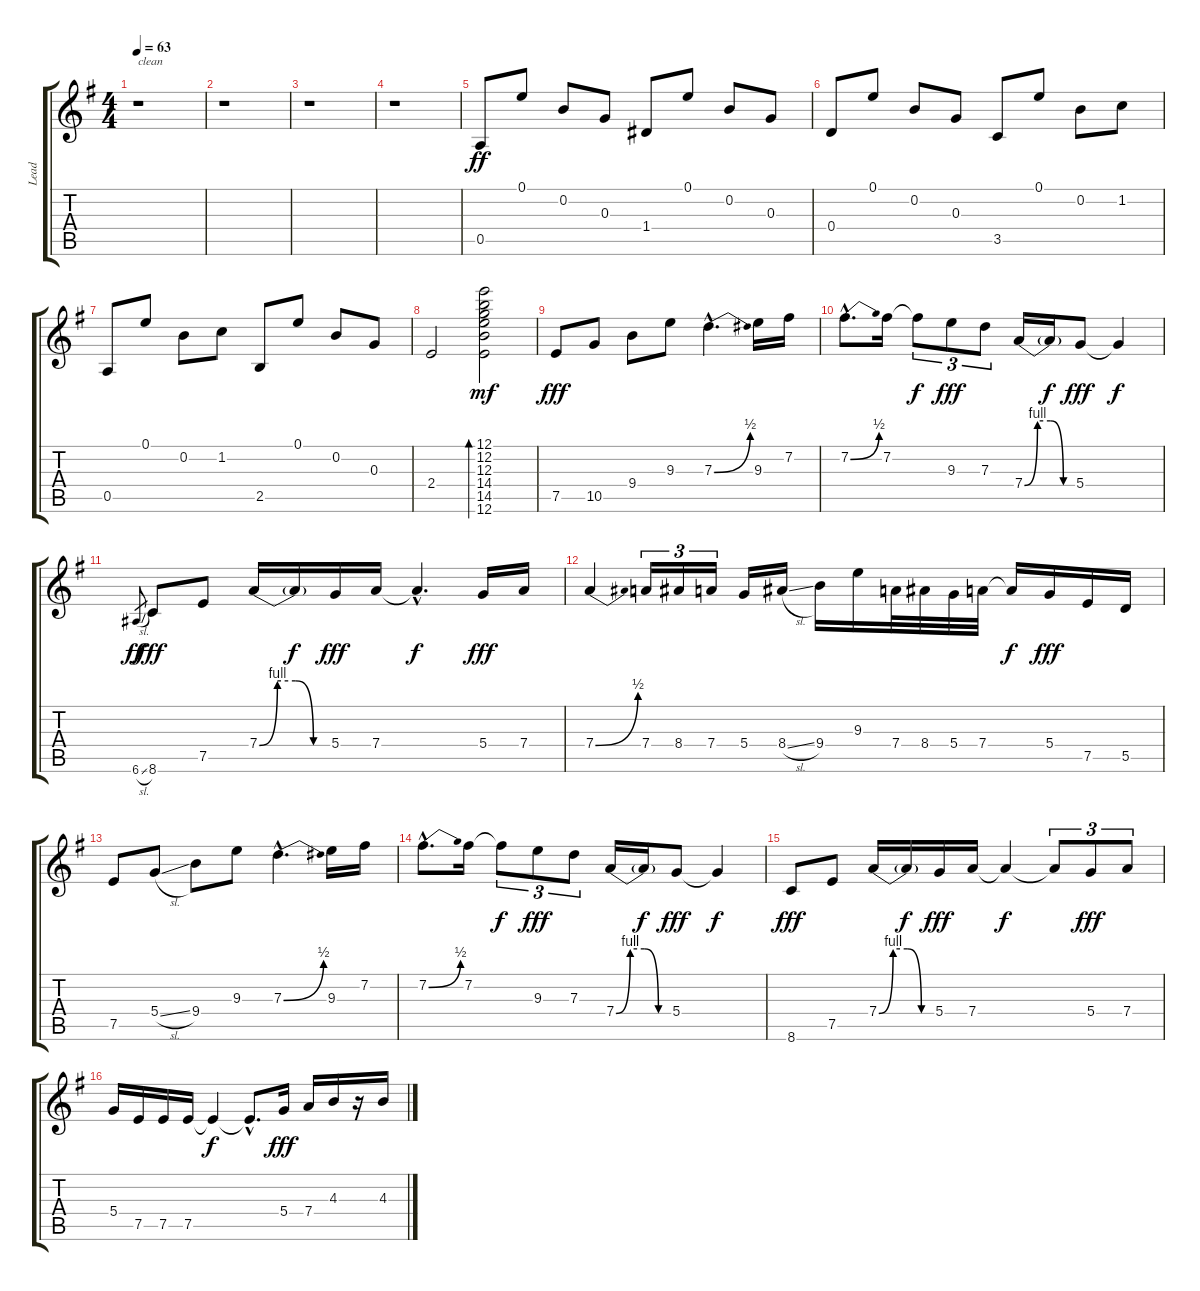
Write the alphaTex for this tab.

\track ("Lead" "Lead") {instrument overdrivenguitar}
\staff {score tabs}
\tuning (E4 B3 G3 D3 A2 E2) {hide}
\ts (4 4)
\tempo 63
\clef g2
\ks g
r.1{txt "clean" dy ff instrument electricguitarclean} |
r.1 |
r.1 |
r.1 |
0.5.8 0.1.8 0.2.8 0.3.8 1.4.8 0.1.8 0.2.8 0.3.8 |
0.4.8 0.1.8 0.2.8 0.3.8 3.5.8 0.1.8 0.2.8 1.2.8 |
0.5.8 0.1.8 0.2.8 1.2.8 2.5.8 0.1.8 0.2.8 0.3.8 |
2.4.2 (12.1 12.2 12.3 14.4 14.5 12.6).2{bd 60 dy mf} |
7.5.8{dy fff} 10.5.8 9.4.8 9.3.8 7.3{be (bend 0 0 60 2) hac}.4{d} 9.3.16 7.2.16 |
7.2{be (bend 0 0 60 2) hac}.8{d} 7.2.16 7.2{t}.8{tu (3 2) dy f} 9.3.8{tu (3 2) dy fff} 7.3.8{tu (3 2)} 7.4{be (custom 0 0 15 4 30 4 45 0 60 0)}.16 7.4{t}.16{dy f} 5.4.8{dy fff} 5.4{t}.4{dy f} |
6.6{sl}.8{gr dy ff} 8.6.8{dy fff} 7.5.8 7.4{be (custom 0 0 15 4 30 4 45 0 60 0)}.16 7.4{t}.16{dy f} 5.4.16{dy fff} 7.4.16 7.4{hac t}.4{d dy f} 5.4.16{dy fff} 7.4.16 |
7.4{be (bend 0 0 60 2)}.4 7.4.16{tu (3 2)} 8.4.16{tu (3 2)} 7.4.16{tu (3 2)} 5.4.16 8.4{sl}.16 9.4.16 9.3.16 7.4.32 8.4.32 5.4.32 7.4.32 7.4{t}.16{dy f} 5.4.16{dy fff} 7.5.16 5.5.16 |
7.5.8 5.4{sl}.8 9.4.8 9.3.8 7.3{be (bend 0 0 60 2) hac}.4{d} 9.3.16 7.2.16 |
7.2{be (bend 0 0 60 2) hac}.8{d} 7.2.16 7.2{t}.8{tu (3 2) dy f} 9.3.8{tu (3 2) dy fff} 7.3.8{tu (3 2)} 7.4{be (custom 0 0 15 4 30 4 45 0 60 0)}.16 7.4{t}.16{dy f} 5.4.8{dy fff} 5.4{t}.4{dy f} |
8.6.8{dy fff} 7.5.8 7.4{be (custom 0 0 15 4 30 4 45 0 60 0)}.16 7.4{t}.16{dy f} 5.4.16{dy fff} 7.4.16 7.4{t}.4{dy f} 7.4{t}.8{tu (3 2)} 5.4.8{tu (3 2) dy fff} 7.4.8{tu (3 2)} |
5.4.16 7.5.16 7.5.16 7.5.16 7.5{t}.4{dy f} 7.5{hac t}.8{d} 5.4.16{dy fff} 7.4.16 4.3.16 r.16 4.3.16
